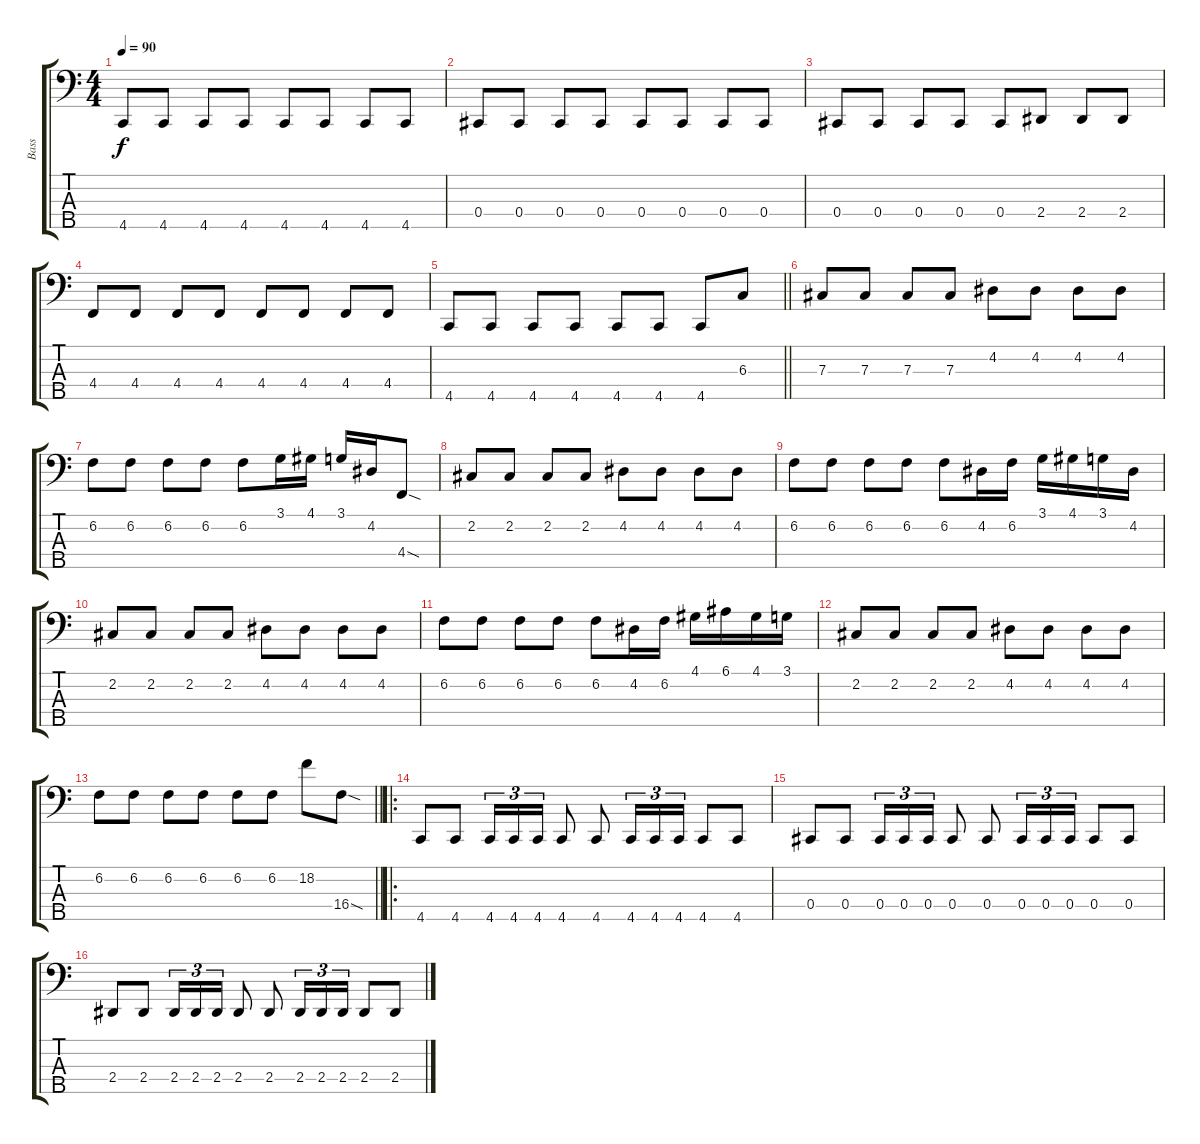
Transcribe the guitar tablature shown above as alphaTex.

\track ("Bass" "Bass") {instrument electricbassfinger}
\staff {score tabs}
\tuning (E2 B1 Gb1 Db1 Ab0) {hide}
\ts (4 4)
\tempo 90
\clef f4
\ks c
4.5.8{dy f} 4.5.8 4.5.8 4.5.8 4.5.8 4.5.8 4.5.8 4.5.8 |
0.4.8 0.4.8 0.4.8 0.4.8 0.4.8 0.4.8 0.4.8 0.4.8 |
0.4.8 0.4.8 0.4.8 0.4.8 0.4.8 2.4.8 2.4.8 2.4.8 |
4.4.8 4.4.8 4.4.8 4.4.8 4.4.8 4.4.8 4.4.8 4.4.8 |
\barLineRight lightlight
4.5.8 4.5.8 4.5.8 4.5.8 4.5.8 4.5.8 4.5.8 6.3.8 |
\section ("" "")
7.3.8 7.3.8 7.3.8 7.3.8 4.2.8 4.2.8 4.2.8 4.2.8 |
6.2.8 6.2.8 6.2.8 6.2.8 6.2.8 3.1.16 4.1.16 3.1.16 4.2.16 4.4{sod}.8 |
2.2.8 2.2.8 2.2.8 2.2.8 4.2.8 4.2.8 4.2.8 4.2.8 |
6.2.8 6.2.8 6.2.8 6.2.8 6.2.8 4.2.16 6.2.16 3.1.16 4.1.16 3.1.16 4.2.16 |
2.2.8 2.2.8 2.2.8 2.2.8 4.2.8 4.2.8 4.2.8 4.2.8 |
6.2.8 6.2.8 6.2.8 6.2.8 6.2.8 4.2.16 6.2.16 4.1.16 6.1.16 4.1.16 3.1.16 |
2.2.8 2.2.8 2.2.8 2.2.8 4.2.8 4.2.8 4.2.8 4.2.8 |
\barLineRight lightlight
6.2.8 6.2.8 6.2.8 6.2.8 6.2.8 6.2.8 18.2.8 16.4{sod}.8 |
\ro
\section ("" "")
4.5.8 4.5.8 4.5.16{tu (3 2)} 4.5.16{tu (3 2)} 4.5.16{tu (3 2)} 4.5.8 4.5.8 4.5.16{tu (3 2)} 4.5.16{tu (3 2)} 4.5.16{tu (3 2)} 4.5.8 4.5.8 |
0.4.8 0.4.8 0.4.16{tu (3 2)} 0.4.16{tu (3 2)} 0.4.16{tu (3 2)} 0.4.8 0.4.8 0.4.16{tu (3 2)} 0.4.16{tu (3 2)} 0.4.16{tu (3 2)} 0.4.8 0.4.8 |
2.4.8 2.4.8 2.4.16{tu (3 2)} 2.4.16{tu (3 2)} 2.4.16{tu (3 2)} 2.4.8 2.4.8 2.4.16{tu (3 2)} 2.4.16{tu (3 2)} 2.4.16{tu (3 2)} 2.4.8 2.4.8
